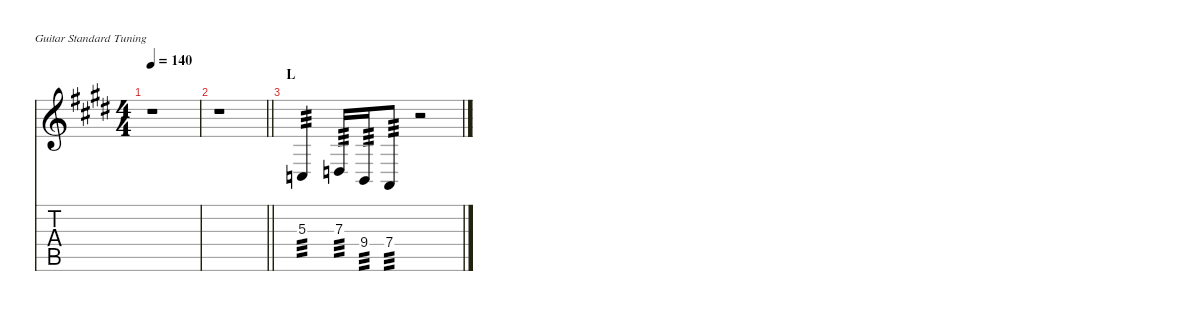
\defaultSystemsLayout 4
\hideDynamics
\bracketExtendMode nobrackets
\singleTrackTrackNamePolicy hidden
\multiTrackTrackNamePolicy hidden
\firstSystemTrackNameMode fullname
\firstSystemTrackNameOrientation horizontal
\otherSystemsTrackNameOrientation horizontal
\track ("Marimbas" "mar.") {instrument marimba}
\staff {score tabs}
\tuning (E4 B3 G3 D3 A2 E2)
\displaytranspose -12
\ts (4 4)
\tempo 140
\clef g2
\ks e
r.1{dy fff beam Down} |
\barLineRight lightlight
r.1{beam Down} |
\section ("" "L")
5.3{acc forcenatural}.4{tp 3 beam Up} 7.3{acc forcenatural}.16{tp 3 beam Up} 9.4{acc forcenatural}.16{tp 3 beam Up} 7.4{acc forcenatural}.8{tp 3 beam Up} r.2{beam Up}
